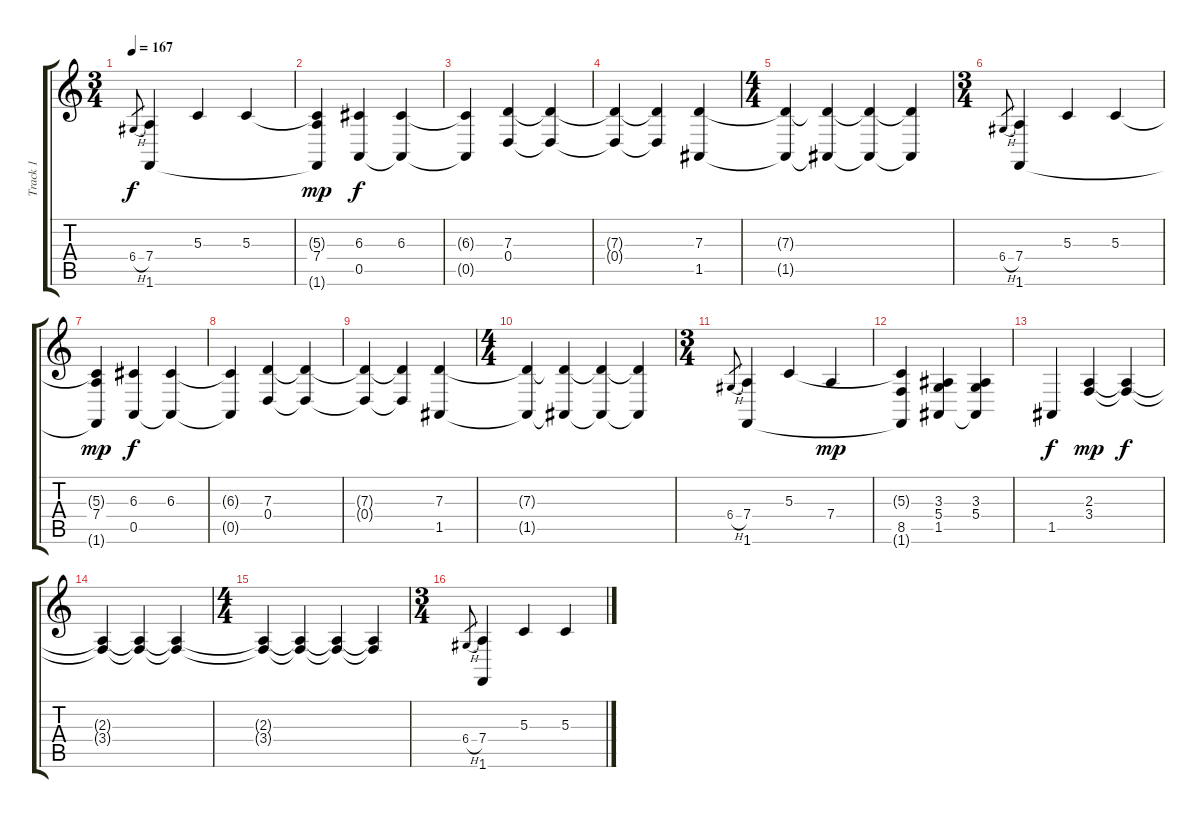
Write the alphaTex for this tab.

\track ("Track 1" "Track 1") {instrument brightacousticpiano}
\staff {score tabs}
\tuning (E4 B3 G3 D3 A2 E2) {hide}
\ts (3 4)
\tempo 167
\clef g2
\ks c
6.4{h}.8{gr dy f} (7.4 1.6).4 5.3.4 5.3.4 |
(5.3{t} 7.4 1.6{t}).4{dy mp} (6.3 0.5).4{dy f} (6.3 0.5{t}).4 |
(6.3{t} 0.5{t}).4 (7.3 0.4).4 (7.3{t} 0.4{t}).4 |
(7.3{t} 0.4{t}).4 (7.3{t} 0.4{t}).4 (7.3 1.5).4 |
\ts (4 4)
(7.3{t} 1.5{t}).4 (7.3{t} 1.5{t}).4 (7.3{t} 1.5{t}).4 (7.3{t} 1.5{t}).4 |
\ts (3 4)
6.4{h}.8{gr} (7.4 1.6).4 5.3.4 5.3.4 |
(5.3{t} 7.4 1.6{t}).4{dy mp} (6.3 0.5).4{dy f} (6.3 0.5{t}).4 |
(6.3{t} 0.5{t}).4 (7.3 0.4).4 (7.3{t} 0.4{t}).4 |
(7.3{t} 0.4{t}).4 (7.3{t} 0.4{t}).4 (7.3 1.5).4 |
\ts (4 4)
(7.3{t} 1.5{t}).4 (7.3{t} 1.5{t}).4 (7.3{t} 1.5{t}).4 (7.3{t} 1.5{t}).4 |
\ts (3 4)
6.4{h}.8{gr} (7.4 1.6).4 5.3.4 7.4.4{dy mp} |
(5.3{t} 8.5 1.6{t}).4 (3.3 5.4 1.5).4 (3.3 5.4 1.5{t}).4 |
1.5.4{dy f} (2.3 3.4).4{dy mp} (2.3{t} 3.4{t}).4{dy f} |
(2.3{t} 3.4{t}).4 (2.3{t} 3.4{t}).4 (2.3{t} 3.4{t}).4 |
\ts (4 4)
(2.3{t} 3.4{t}).4 (2.3{t} 3.4{t}).4 (2.3{t} 3.4{t}).4 (2.3{t} 3.4{t}).4 |
\ts (3 4)
6.4{h}.8{gr} (7.4 1.6).4 5.3.4 5.3.4
